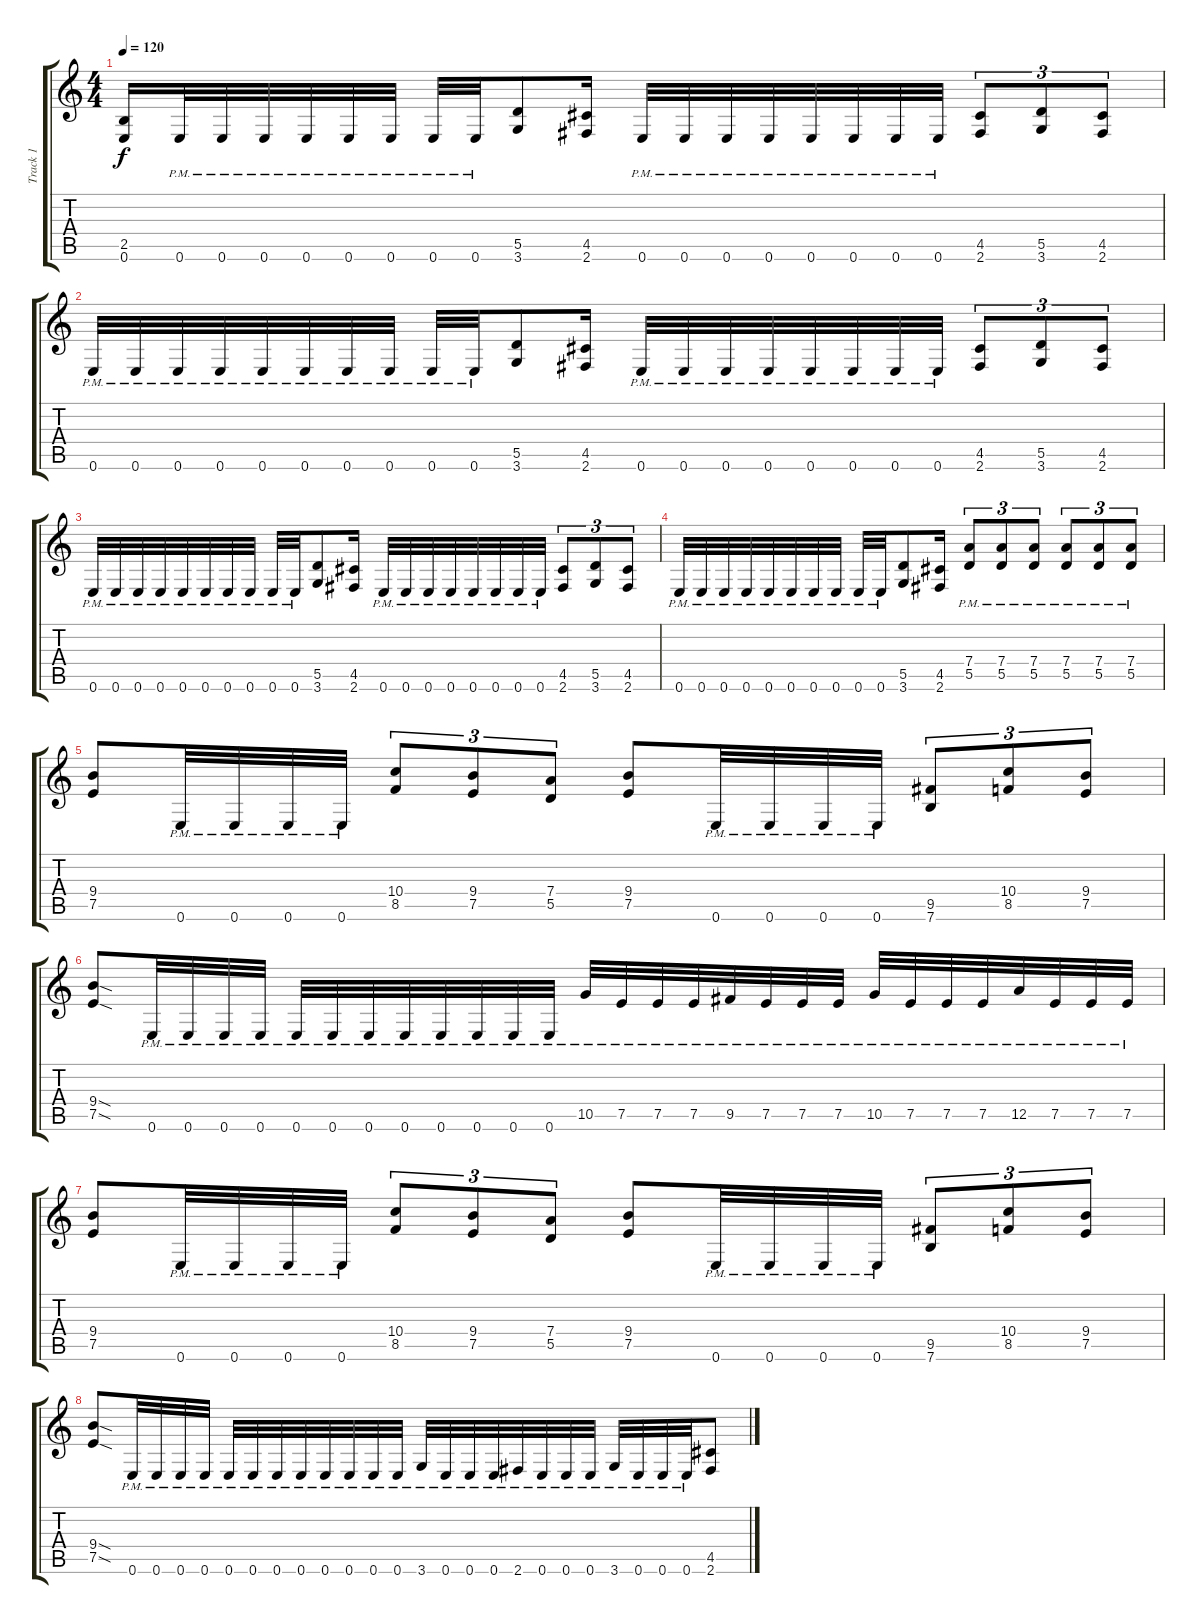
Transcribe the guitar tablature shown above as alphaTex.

\track ("Track 1" "Track 1") {instrument distortionguitar}
\staff {score tabs}
\tuning (E4 B3 G3 D3 A2 E2) {hide}
\ts (4 4)
\tempo 120
\clef g2
\ks c
(2.5 0.6).16{dy f} 0.6{pm}.32 0.6{pm}.32 0.6{pm}.32 0.6{pm}.32 0.6{pm}.32 0.6{pm}.32 0.6{pm}.32 0.6{pm}.32 (5.5 3.6).8 (4.5 2.6).16 0.6{pm}.32 0.6{pm}.32 0.6{pm}.32 0.6{pm}.32 0.6{pm}.32 0.6{pm}.32 0.6{pm}.32 0.6{pm}.32 (4.5 2.6).8{tu (3 2)} (5.5 3.6).8{tu (3 2)} (4.5 2.6).8{tu (3 2)} |
0.6{pm}.32 0.6{pm}.32 0.6{pm}.32 0.6{pm}.32 0.6{pm}.32 0.6{pm}.32 0.6{pm}.32 0.6{pm}.32 0.6{pm}.32 0.6{pm}.32 (5.5 3.6).8 (4.5 2.6).16 0.6{pm}.32 0.6{pm}.32 0.6{pm}.32 0.6{pm}.32 0.6{pm}.32 0.6{pm}.32 0.6{pm}.32 0.6{pm}.32 (4.5 2.6).8{tu (3 2)} (5.5 3.6).8{tu (3 2)} (4.5 2.6).8{tu (3 2)} |
0.6{pm}.32 0.6{pm}.32 0.6{pm}.32 0.6{pm}.32 0.6{pm}.32 0.6{pm}.32 0.6{pm}.32 0.6{pm}.32 0.6{pm}.32 0.6{pm}.32 (5.5 3.6).8 (4.5 2.6).16 0.6{pm}.32 0.6{pm}.32 0.6{pm}.32 0.6{pm}.32 0.6{pm}.32 0.6{pm}.32 0.6{pm}.32 0.6{pm}.32 (4.5 2.6).8{tu (3 2)} (5.5 3.6).8{tu (3 2)} (4.5 2.6).8{tu (3 2)} |
0.6{pm}.32 0.6{pm}.32 0.6{pm}.32 0.6{pm}.32 0.6{pm}.32 0.6{pm}.32 0.6{pm}.32 0.6{pm}.32 0.6{pm}.32 0.6{pm}.32 (5.5 3.6).8 (4.5 2.6).16 (7.4{pm} 5.5{pm}).8{tu (3 2)} (7.4{pm} 5.5{pm}).8{tu (3 2)} (7.4{pm} 5.5{pm}).8{tu (3 2)} (7.4{pm} 5.5{pm}).8{tu (3 2)} (7.4{pm} 5.5{pm}).8{tu (3 2)} (7.4{pm} 5.5{pm}).8{tu (3 2)} |
(9.4 7.5).8 0.6{pm}.32 0.6{pm}.32 0.6{pm}.32 0.6{pm}.32 (10.4 8.5).8{tu (3 2)} (9.4 7.5).8{tu (3 2)} (7.4 5.5).8{tu (3 2)} (9.4 7.5).8 0.6{pm}.32 0.6{pm}.32 0.6{pm}.32 0.6{pm}.32 (9.5 7.6).8{tu (3 2)} (10.4 8.5).8{tu (3 2)} (9.4 7.5).8{tu (3 2)} |
(9.4{sod} 7.5{sod}).8 0.6{pm}.32 0.6{pm}.32 0.6{pm}.32 0.6{pm}.32 0.6{pm}.32 0.6{pm}.32 0.6{pm}.32 0.6{pm}.32 0.6{pm}.32 0.6{pm}.32 0.6{pm}.32 0.6{pm}.32 10.5{pm}.32 7.5{pm}.32 7.5{pm}.32 7.5{pm}.32 9.5{pm}.32 7.5{pm}.32 7.5{pm}.32 7.5{pm}.32 10.5{pm}.32 7.5{pm}.32 7.5{pm}.32 7.5{pm}.32 12.5{pm}.32 7.5{pm}.32 7.5{pm}.32 7.5{pm}.32 |
(9.4 7.5).8 0.6{pm}.32 0.6{pm}.32 0.6{pm}.32 0.6{pm}.32 (10.4 8.5).8{tu (3 2)} (9.4 7.5).8{tu (3 2)} (7.4 5.5).8{tu (3 2)} (9.4 7.5).8 0.6{pm}.32 0.6{pm}.32 0.6{pm}.32 0.6{pm}.32 (9.5 7.6).8{tu (3 2)} (10.4 8.5).8{tu (3 2)} (9.4 7.5).8{tu (3 2)} |
(9.4{sod} 7.5{sod}).8 0.6{pm}.32 0.6{pm}.32 0.6{pm}.32 0.6{pm}.32 0.6{pm}.32 0.6{pm}.32 0.6{pm}.32 0.6{pm}.32 0.6{pm}.32 0.6{pm}.32 0.6{pm}.32 0.6{pm}.32 3.6{pm}.32 0.6{pm}.32 0.6{pm}.32 0.6{pm}.32 2.6{pm}.32 0.6{pm}.32 0.6{pm}.32 0.6{pm}.32 3.6{pm}.32 0.6{pm}.32 0.6{pm}.32 0.6{pm}.32 (4.5 2.6).8
